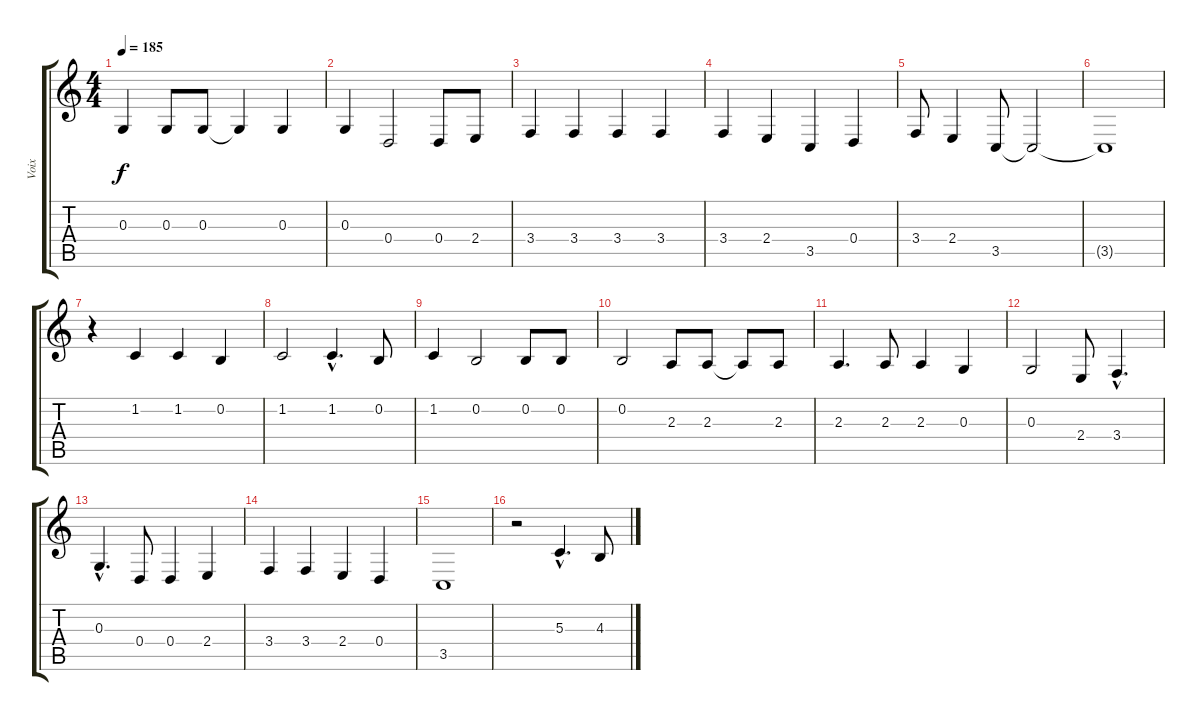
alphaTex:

\track ("Voix" "Voix") {instrument recorder}
\staff {score tabs}
\tuning (E4 B3 G3 D3 A2 E2) {hide}
\ts (4 4)
\tempo 185
\clef g2
\ks c
0.3.4{dy f} 0.3.8 0.3.8 0.3{t}.4 0.3.4 |
0.3.4 0.4.2 0.4.8 2.4.8 |
3.4.4 3.4.4 3.4.4 3.4.4 |
3.4.4 2.4.4 3.5.4 0.4.4 |
3.4.8 2.4.4 3.5.8 3.5{t}.2 |
3.5{t}.1 |
r.4 1.2.4 1.2.4 0.2.4 |
1.2.2 1.2{hac}.4{d} 0.2.8 |
1.2.4 0.2.2 0.2.8 0.2.8 |
0.2.2 2.3.8 2.3.8 2.3{t}.8 2.3.8 |
2.3.4{d} 2.3.8 2.3.4 0.3.4 |
0.3.2 2.4.8 3.4{hac}.4{d} |
0.3{hac}.4{d} 0.4.8 0.4.4 2.4.4 |
3.4.4 3.4.4 2.4.4 0.4.4 |
3.5.1 |
r.2 5.3{hac}.4{d} 4.3.8
